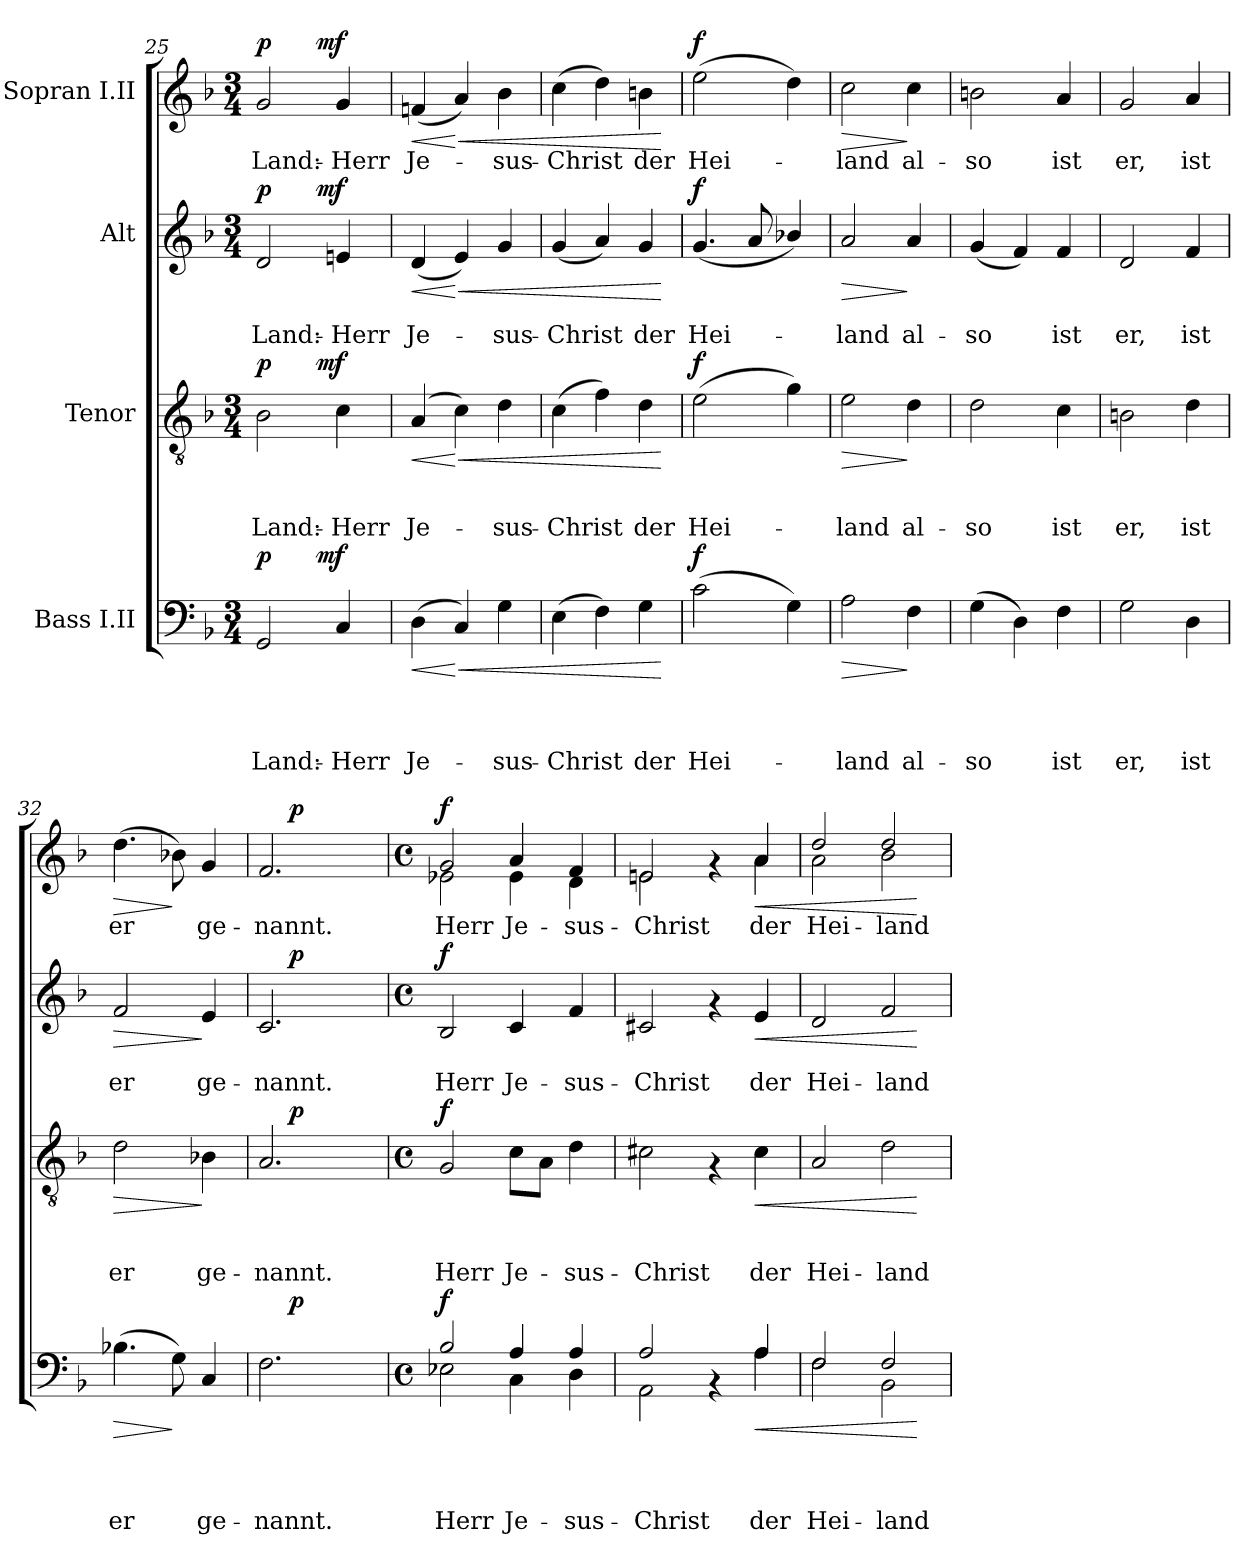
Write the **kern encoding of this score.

**kern	**text	**text	**text	**text	**dynam	**kern	**text	**text	**text	**dynam	**kern	**text	**text	**dynam	**kern	**text	**dynam
*part4	*part4	*part4	*part4	*part4	*part4	*part3	*part3	*part3	*part3	*part3	*part2	*part2	*part2	*part2	*part1	*part1	*part1
*staff4	*staff4	*staff4	*staff4	*staff4	*staff4	*staff3	*staff3	*staff3	*staff3	*staff3	*staff2	*staff2	*staff2	*staff2	*staff1	*staff1	*staff1
*I"Bass I.II	*	*	*	*	*	*I"Tenor	*	*	*	*	*I"Alt	*	*	*	*I"Sopran I.II	*	*
*clefF4	*	*	*	*	*	*clefGv2	*	*	*	*	*clefG2	*	*	*	*clefG2	*	*
*k[b-]	*	*	*	*	*	*k[b-]	*	*	*	*	*k[b-]	*	*	*	*k[b-]	*	*
*F:	*	*	*	*	*	*F:	*	*	*	*	*F:	*	*	*	*F:	*	*
*M3/4	*	*	*	*	*	*M3/4	*	*	*	*	*M3/4	*	*	*	*M3/4	*	*
=25	=25	=25	=25	=25	=25	=25	=25	=25	=25	=25	=25	=25	=25	=25	=25	=25	=25
!	!	!	!	!LO:LY:b	!LO:DY:a	!	!	!	!LO:LY:b	!LO:DY:a	!	!	!LO:LY:b	!LO:DY:a	!	!LO:LY:b	!LO:DY:a
*^	*	*	*	*	*	*^	*	*	*	*	*^	*	*	*	*^	*	*
2GG/	4..ryy	.	.	.	-Land:-	p	2B-\	4..ryy	.	.	-Land:-	p	2d/	4..ryy	.	-Land:-	p	2g/	4..ryy	-Land:-	p
!	!	!	!	!	!	!LO:DY:a	!	!	!	!	!	!LO:DY:a	!	!	!	!	!LO:DY:a	!	!	!	!LO:DY:a
.	4ryy	.	.	.	.	mf	.	4ryy	.	.	.	mf	.	4ryy	.	.	mf	.	4ryy	.	mf
!	!	!	!	!	!LO:LY:b	!	!	!	!	!	!LO:LY:b	!	!	!	!	!LO:LY:b	!	!	!	!LO:LY:b	!
4C/	.	.	.	.	-Herr	.	4c\	.	.	.	-Herr	.	4en/	.	.	-Herr	.	4g/	.	-Herr	.
.	16ryy	.	.	.	.	.	.	16ryy	.	.	.	.	.	16ryy	.	.	.	.	16ryy	.	.
!!LO:PB:g=z
=26!	=26!	=26!	=26!	=26!	=26!	=26!	=26!	=26!	=26!	=26!	=26!	=26!	=26!	=26!	=26!	=26!	=26!	=26!	=26!	=26!	=26!
!	!	!	!	!	!LO:LY:b	!LO:HP:b	!	!	!	!	!LO:LY:b	!LO:HP:b	!	!	!	!LO:LY:b	!LO:HP:b	!	!	!LO:LY:b	!LO:HP:b
*v	*v	*	*	*	*	*	*	*	*	*	*	*	*v	*v	*	*	*	*v	*v	*	*
*	*	*	*	*	*	*v	*v	*	*	*	*	*	*	*	*	*	*	*
(>4D\	.	.	.	Je-	<	(>4A/	.	.	Je-	<	(<4d/	.	Je-	<	(<4fn/	Je-	<
!	!	!	!	!	!LO:HP:n=1:b	!	!	!	!	!LO:HP:n=1:b	!	!	!	!LO:HP:n=1:b	!	!	!LO:HP:n=1:b
4C/)	.	.	.	.	[ <	4c\)	.	.	.	[ <	4e/)	.	.	[ <	4a/)	.	[ <
!	!	!	!	!LO:LY:b	!	!	!	!	!LO:LY:b	!	!	!	!LO:LY:b	!	!	!LO:LY:b	!
4G\	.	.	.	-sus-	.	4d\	.	.	-sus-	.	4g/	.	-sus-	.	4b-\	-sus-	.
=27!	=27!	=27!	=27!	=27!	=27!	=27!	=27!	=27!	=27!	=27!	=27!	=27!	=27!	=27!	=27!	=27!	=27!
!	!	!	!	!LO:LY:b	!	!	!	!	!LO:LY:b	!	!	!	!LO:LY:b	!	!	!LO:LY:b	!
(>4E\	.	.	.	-Christ	.	(>4c\	.	.	-Christ	.	(<4g/	.	-Christ	.	(>4cc\	-Christ	.
4F\)	.	.	.	.	.	4f\)	.	.	.	.	4a/)	.	.	.	4dd\)	.	.
!	!	!	!	!LO:LY:b	!	!	!	!	!LO:LY:b	!	!	!	!LO:LY:b	!	!	!LO:LY:b	!
4G\	.	.	.	der	.	4d\	.	.	der	.	4g/	.	der	.	4bn\	der	.
.	.	.	.	.	[	.	.	.	.	[	.	.	.	[	.	.	[
=28!	=28!	=28!	=28!	=28!	=28!	=28!	=28!	=28!	=28!	=28!	=28!	=28!	=28!	=28!	=28!	=28!	=28!
!	!	!	!	!LO:LY:b	!LO:DY:a	!	!	!	!LO:LY:b	!LO:DY:a	!	!	!LO:LY:b	!LO:DY:a	!	!LO:LY:b	!LO:DY:a
(>2c\	.	.	.	Hei-	f	(>2e\	.	.	Hei-	f	(<4.g/	.	Hei-	f	(>2ee\	Hei-	f
.	.	.	.	.	.	.	.	.	.	.	8a/	.	.	.	.	.	.
4G\)	.	.	.	.	.	4g\)	.	.	.	.	4b-X/)	.	.	.	4dd\)	.	.
=29!	=29!	=29!	=29!	=29!	=29!	=29!	=29!	=29!	=29!	=29!	=29!	=29!	=29!	=29!	=29!	=29!	=29!
!	!	!	!	!LO:LY:b	!LO:HP:b	!	!	!	!LO:LY:b	!LO:HP:b	!	!	!LO:LY:b	!LO:HP:b	!	!LO:LY:b	!LO:HP:b
2A\	.	.	.	-land	>	2e\	.	.	-land	>	2a/	.	-land	>	2cc\	-land	>
!	!	!	!	!LO:LY:b	!	!	!	!	!LO:LY:b	!	!	!	!LO:LY:b	!	!	!LO:LY:b	!
4F\	.	.	.	al-	]	4d\	.	.	al-	]	4a/	.	al-	]	4cc\	al-	]
=30!	=30!	=30!	=30!	=30!	=30!	=30!	=30!	=30!	=30!	=30!	=30!	=30!	=30!	=30!	=30!	=30!	=30!
!	!	!	!	!LO:LY:b	!	!	!	!	!LO:LY:b	!	!	!	!LO:LY:b	!	!	!LO:LY:b	!
(>4G\	.	.	.	-so	.	2d\	.	.	-so	.	(<4g/	.	-so	.	2bn\	-so	.
4D\)	.	.	.	.	.	.	.	.	.	.	4f/)	.	.	.	.	.	.
!	!	!	!	!LO:LY:b	!	!	!	!	!LO:LY:b	!	!	!	!LO:LY:b	!	!	!LO:LY:b	!
4F\	.	.	.	ist	.	4c\	.	.	ist	.	4f/	.	ist	.	4a/	ist	.
=31!	=31!	=31!	=31!	=31!	=31!	=31!	=31!	=31!	=31!	=31!	=31!	=31!	=31!	=31!	=31!	=31!	=31!
!	!	!	!	!LO:LY:b	!	!	!	!	!LO:LY:b	!	!	!	!LO:LY:b	!	!	!LO:LY:b	!
2G\	.	.	.	er,	.	2Bn\	.	.	er,	.	2d/	.	er,	.	2g/	er,	.
!	!	!	!	!LO:LY:b	!	!	!	!	!LO:LY:b	!	!	!	!LO:LY:b	!	!	!LO:LY:b	!
4D\	.	.	.	ist	.	4d\	.	.	ist	.	4f/	.	ist	.	4a/	ist	.
=32!	=32!	=32!	=32!	=32!	=32!	=32!	=32!	=32!	=32!	=32!	=32!	=32!	=32!	=32!	=32!	=32!	=32!
!	!	!	!	!LO:LY:b	!LO:HP:b	!	!	!	!LO:LY:b	!LO:HP:b	!	!	!LO:LY:b	!LO:HP:b	!	!LO:LY:b	!LO:HP:b
(>4.B-X\	.	.	.	er	>	2d\	.	.	er	>	2f/	.	er	>	(>4.dd\	er	>
8G\)	.	.	.	.	]	.	.	.	.	.	.	.	.	.	8b-X\)	.	]
!	!	!	!	!LO:LY:b	!	!	!	!	!LO:LY:b	!	!	!	!LO:LY:b	!	!	!LO:LY:b	!
4C/	.	.	.	ge-	.	4B-X\	.	.	ge-	]	4e/	.	ge-	]	4g/	ge-	.
=33!	=33!	=33!	=33!	=33!	=33!	=33!	=33!	=33!	=33!	=33!	=33!	=33!	=33!	=33!	=33!	=33!	=33!
!	!	!	!	!LO:LY:b	!	!	!	!	!LO:LY:b	!	!	!	!LO:LY:b	!	!	!LO:LY:b	!
*^	*	*	*	*	*	*^	*	*	*	*	*^	*	*	*	*^	*	*
2.F\	8ryy	.	.	.	-nannt.	.	2.A/	8ryy	.	.	-nannt.	.	2.c/	8ryy	.	-nannt.	.	2.f/	8ryy	-nannt.	.
!	!	!	!	!	!	!LO:DY:a	!	!	!	!	!	!LO:DY:a	!	!	!	!	!LO:DY:a	!	!	!	!LO:DY:a
.	2ryy	.	.	.	.	p	.	2ryy	.	.	.	p	.	2ryy	.	.	p	.	2ryy	.	p
.	8ryy	.	.	.	.	.	.	8ryy	.	.	.	.	.	8ryy	.	.	.	.	8ryy	.	.
*	*	*	*	*	*	*	*v	*v	*	*	*	*	*	*	*	*	*	*	*	*	*
*	*	*	*	*	*	*	*	*	*	*	*	*v	*v	*	*	*	*	*	*	*
!!LO:LB:g=z	!!
=34!	=34!	=34!	=34!	=34!	=34!	=34!	=34!	=34!	=34!	=34!	=34!	=34!	=34!	=34!	=34!	=34!	=34!	=34!	=34!
*M4/4	*	*	*	*	*	*	*M4/4	*	*	*	*	*M4/4	*	*	*	*M4/4	*	*	*
*met(c)	*	*	*	*	*	*	*met(c)	*	*	*	*	*met(c)	*	*	*	*met(c)	*	*	*
*	*	*	*	*	*	*	*^	*	*	*	*	*^	*	*	*	*	*	*	*
!	!	!	!	!	!LO:LY:b	!LO:DY:a	!	!	!	!	!LO:LY:b	!LO:DY:a	!	!	!	!LO:LY:b	!LO:DY:a	!	!	!LO:LY:b	!LO:DY:a
*	*	*	*	*	*	*	*v	*v	*	*	*	*	*	*	*	*	*	*	*	*	*
*	*	*	*	*	*	*	*	*	*	*	*	*v	*v	*	*	*	*	*	*	*
2B-/	2E-X\	.	.	.	Herr	f	2G/	.	.	Herr	f	2B-/	.	Herr	f	2g/	2e-X\	Herr	f
!	!	!	!	!	!LO:LY:b	!	!	!	!	!LO:LY:b	!	!	!	!LO:LY:b	!	!	!	!LO:LY:b	!
4A/	4C\	.	.	.	Je-	.	8c\L	.	.	Je-	.	4c/	.	Je-	.	4a/	4e-\	Je-	.
.	.	.	.	.	.	.	8A\J	.	.	.	.	.	.	.	.	.	.	.	.
!	!	!	!	!	!LO:LY:b	!	!	!	!	!LO:LY:b	!	!	!	!LO:LY:b	!	!	!	!LO:LY:b	!
4A/	4D\	.	.	.	-sus-	.	4d\	.	.	-sus-	.	4f/	.	-sus-	.	4f/	4d\	-sus-	.
=35!	=35!	=35!	=35!	=35!	=35!	=35!	=35!	=35!	=35!	=35!	=35!	=35!	=35!	=35!	=35!	=35!	=35!	=35!	=35!
!	!	!	!	!	!LO:LY:b	!	!	!	!	!LO:LY:b	!	!	!	!LO:LY:b	!	!	!	!LO:LY:b	!
2A/	2AA\	.	.	.	-Christ	.	2c#X\	.	.	-Christ	.	2c#X/	.	-Christ	.	2en/	2e\	-Christ	.
4rAA	4ryy	.	.	.	.	.	4rF	.	.	.	.	4rf	.	.	.	4rf	4ryy	.	.
!	!	!	!	!	!LO:LY:b	!LO:HP:b	!	!	!	!LO:LY:b	!LO:HP:b	!	!	!LO:LY:b	!LO:HP:b	!	!	!LO:LY:b	!LO:HP:b
4A/	4A\	.	.	.	der	<	4c#\	.	.	der	<	4e/	.	der	<	4a/	4a\	der	<
=36!	=36!	=36!	=36!	=36!	=36!	=36!	=36!	=36!	=36!	=36!	=36!	=36!	=36!	=36!	=36!	=36!	=36!	=36!	=36!
!	!	!	!	!	!LO:LY:b	!	!	!	!	!LO:LY:b	!	!	!	!LO:LY:b	!	!	!	!LO:LY:b	!
2F/	2F\	.	.	.	Hei-	.	2A/	.	.	Hei-	.	2d/	.	Hei-	.	2dd/	2a\	Hei-	.
!	!	!	!	!	!LO:LY:b	!	!	!	!	!LO:LY:b	!	!	!	!LO:LY:b	!	!	!	!LO:LY:b	!
2F/	2BB-\	.	.	.	-land	.	2d\	.	.	-land	.	2f/	.	-land	.	2dd/	2b-\	-land	.
*v	*v	*	*	*	*	*	*	*	*	*	*	*	*	*	*	*v	*v	*	*
.	.	.	.	.	[	.	.	.	.	[	.	.	.	[	.	.	[
=!	=!	=!	=!	=!	=!	=!	=!	=!	=!	=!	=!	=!	=!	=!	=!	=!	=!
*-	*-	*-	*-	*-	*-	*-	*-	*-	*-	*-	*-	*-	*-	*-	*-	*-	*-
